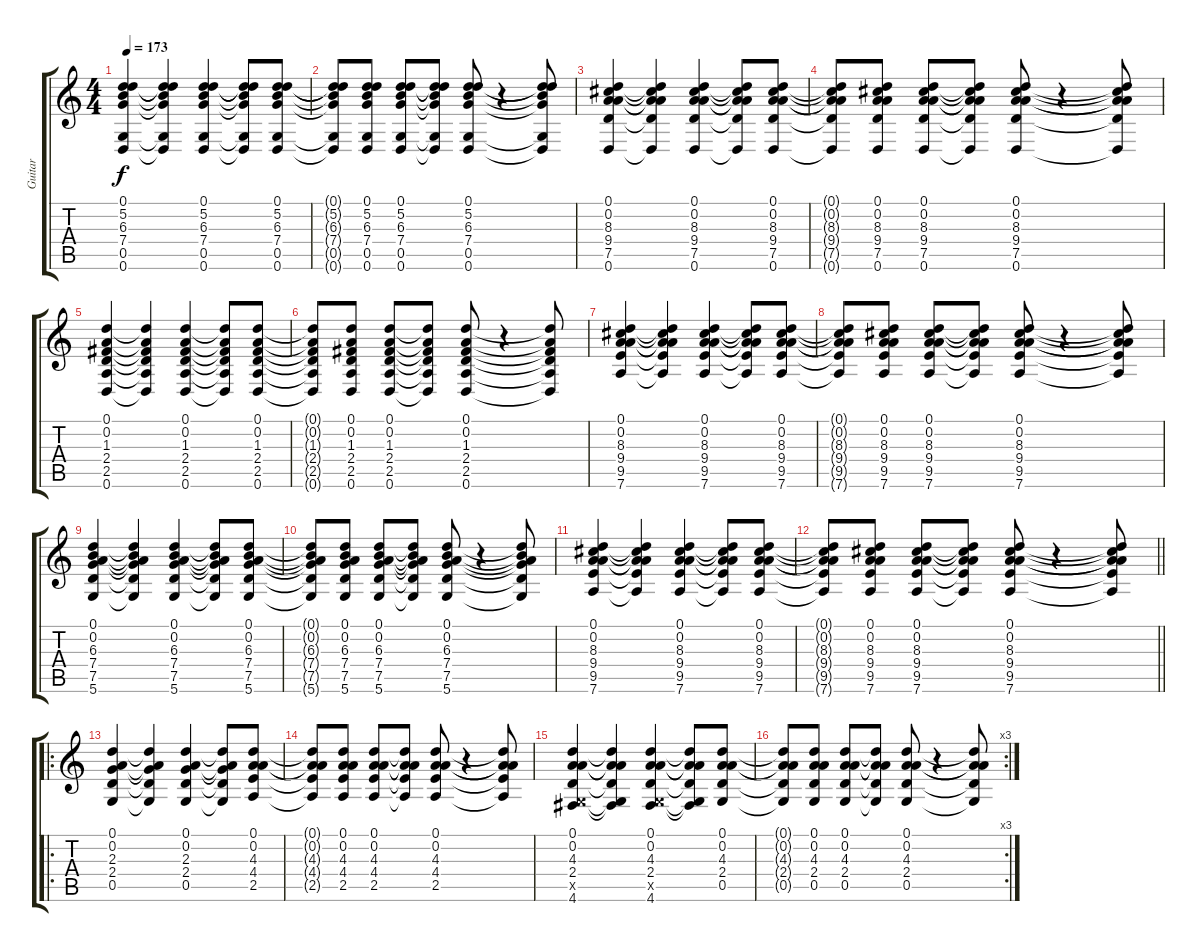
\track ("Guitar" "Guitar") {instrument acousticguitarsteel}
\staff {score tabs}
\tuning (D4 A3 F3 C3 G2 D2) {hide}
\ts (4 4)
\tempo 173
\clef g2
\ks c
(0.1 5.2 6.3 7.4 0.5 0.6).4{dy f} (0.1{t} 5.2{t} 6.3{t} 7.4{t} 0.5{t} 0.6{t}).4 (0.1 5.2 6.3 7.4 0.5 0.6).4 (0.1{t} 5.2{t} 6.3{t} 7.4{t} 0.5{t} 0.6{t}).8 (0.1 5.2 6.3 7.4 0.5 0.6).8 |
(0.1{t} 5.2{t} 6.3{t} 7.4{t} 0.5{t} 0.6{t}).8 (0.1 5.2 6.3 7.4 0.5 0.6).8 (0.1 5.2 6.3 7.4 0.5 0.6).8 (0.1{t} 5.2{t} 6.3{t} 7.4{t} 0.5{t} 0.6{t}).8 (0.1 5.2 6.3 7.4 0.5 0.6).8 r.4 (0.1{t} 5.2{t} 6.3{t} 7.4{t} 0.5{t} 0.6{t}).8 |
(0.1 0.2 8.3 9.4 7.5 0.6).4 (0.1{t} 0.2{t} 8.3{t} 9.4{t} 7.5{t} 0.6{t}).4 (0.1 0.2 8.3 9.4 7.5 0.6).4 (0.1{t} 0.2{t} 8.3{t} 9.4{t} 7.5{t} 0.6{t}).8 (0.1 0.2 8.3 9.4 7.5 0.6).8 |
(0.1{t} 0.2{t} 8.3{t} 9.4{t} 7.5{t} 0.6{t}).8 (0.1 0.2 8.3 9.4 7.5 0.6).8 (0.1 0.2 8.3 9.4 7.5 0.6).8 (0.1{t} 0.2{t} 8.3{t} 9.4{t} 7.5{t} 0.6{t}).8 (0.1 0.2 8.3 9.4 7.5 0.6).8 r.4 (0.1{t} 0.2{t} 8.3{t} 9.4{t} 7.5{t} 0.6{t}).8 |
(0.1 0.2 1.3 2.4 2.5 0.6).4 (0.1{t} 0.2{t} 1.3{t} 2.4{t} 2.5{t} 0.6{t}).4 (0.1 0.2 1.3 2.4 2.5 0.6).4 (0.1{t} 0.2{t} 1.3{t} 2.4{t} 2.5{t} 0.6{t}).8 (0.1 0.2 1.3 2.4 2.5 0.6).8 |
(0.1{t} 0.2{t} 1.3{t} 2.4{t} 2.5{t} 0.6{t}).8 (0.1 0.2 1.3 2.4 2.5 0.6).8 (0.1 0.2 1.3 2.4 2.5 0.6).8 (0.1{t} 0.2{t} 1.3{t} 2.4{t} 2.5{t} 0.6{t}).8 (0.1 0.2 1.3 2.4 2.5 0.6).8 r.4 (0.1{t} 0.2{t} 1.3{t} 2.4{t} 2.5{t} 0.6{t}).8 |
(0.1 0.2 8.3 9.4 9.5 7.6).4 (0.1{t} 0.2{t} 8.3{t} 9.4{t} 9.5{t} 7.6{t}).4 (0.1 0.2 8.3 9.4 9.5 7.6).4 (0.1{t} 0.2{t} 8.3{t} 9.4{t} 9.5{t} 7.6{t}).8 (0.1 0.2 8.3 9.4 9.5 7.6).8 |
(0.1{t} 0.2{t} 8.3{t} 9.4{t} 9.5{t} 7.6{t}).8 (0.1 0.2 8.3 9.4 9.5 7.6).8 (0.1 0.2 8.3 9.4 9.5 7.6).8 (0.1{t} 0.2{t} 8.3{t} 9.4{t} 9.5{t} 7.6{t}).8 (0.1 0.2 8.3 9.4 9.5 7.6).8 r.4 (0.1{t} 0.2{t} 8.3{t} 9.4{t} 9.5{t} 7.6{t}).8 |
(0.1 0.2 6.3 7.4 7.5 5.6).4 (0.1{t} 0.2{t} 6.3{t} 7.4{t} 7.5{t} 5.6{t}).4 (0.1 0.2 6.3 7.4 7.5 5.6).4 (0.1{t} 0.2{t} 6.3{t} 7.4{t} 7.5{t} 5.6{t}).8 (0.1 0.2 6.3 7.4 7.5 5.6).8 |
(0.1{t} 0.2{t} 6.3{t} 7.4{t} 7.5{t} 5.6{t}).8 (0.1 0.2 6.3 7.4 7.5 5.6).8 (0.1 0.2 6.3 7.4 7.5 5.6).8 (0.1{t} 0.2{t} 6.3{t} 7.4{t} 7.5{t} 5.6{t}).8 (0.1 0.2 6.3 7.4 7.5 5.6).8 r.4 (0.1{t} 0.2{t} 6.3{t} 7.4{t} 7.5{t} 5.6{t}).8 |
(0.1 0.2 8.3 9.4 9.5 7.6).4 (0.1{t} 0.2{t} 8.3{t} 9.4{t} 9.5{t} 7.6{t}).4 (0.1 0.2 8.3 9.4 9.5 7.6).4 (0.1{t} 0.2{t} 8.3{t} 9.4{t} 9.5{t} 7.6{t}).8 (0.1 0.2 8.3 9.4 9.5 7.6).8 |
\barLineRight lightlight
(0.1{t} 0.2{t} 8.3{t} 9.4{t} 9.5{t} 7.6{t}).8 (0.1 0.2 8.3 9.4 9.5 7.6).8 (0.1 0.2 8.3 9.4 9.5 7.6).8 (0.1{t} 0.2{t} 8.3{t} 9.4{t} 9.5{t} 7.6{t}).8 (0.1 0.2 8.3 9.4 9.5 7.6).8 r.4 (0.1{t} 0.2{t} 8.3{t} 9.4{t} 9.5{t} 7.6{t}).8 |
\ro
(0.1 0.2 2.3 2.4 0.5).4 (0.1{t} 0.2{t} 2.3{t} 2.4{t} 0.5{t}).4 (0.1 0.2 2.3 2.4 0.5).4 (0.1{t} 0.2{t} 2.3{t} 2.4{t} 0.5{t}).8 (0.1 0.2 4.3 4.4 2.5).8 |
(0.1{t} 0.2{t} 4.3{t} 4.4{t} 2.5{t}).8 (0.1 0.2 4.3 4.4 2.5).8 (0.1 0.2 4.3 4.4 2.5).8 (0.1{t} 0.2{t} 4.3{t} 4.4{t} 2.5{t}).8 (0.1 0.2 4.3 4.4 2.5).8 r.4 (0.1{t} 0.2{t} 4.3{t} 4.4{t} 2.5{t}).8 |
(0.1 0.2 4.3 2.4 0.5{x} 4.6).4 (0.1{t} 0.2{t} 4.3{t} 2.4{t} 0.5{t} 4.6{t}).4 (0.1 0.2 4.3 2.4 0.5{x} 4.6).4 (0.1{t} 0.2{t} 4.3{t} 2.4{t} 0.5{t} 4.6{t}).8 (0.1 0.2 4.3 2.4 0.5).8 |
\rc 3
(0.1{t} 0.2{t} 4.3{t} 2.4{t} 0.5{t}).8 (0.1 0.2 4.3 2.4 0.5).8 (0.1 0.2 4.3 2.4 0.5).8 (0.1{t} 0.2{t} 4.3{t} 2.4{t} 0.5{t}).8 (0.1 0.2 4.3 2.4 0.5).8 r.4 (0.1{t} 0.2{t} 4.3{t} 2.4{t} 0.5{t}).8
